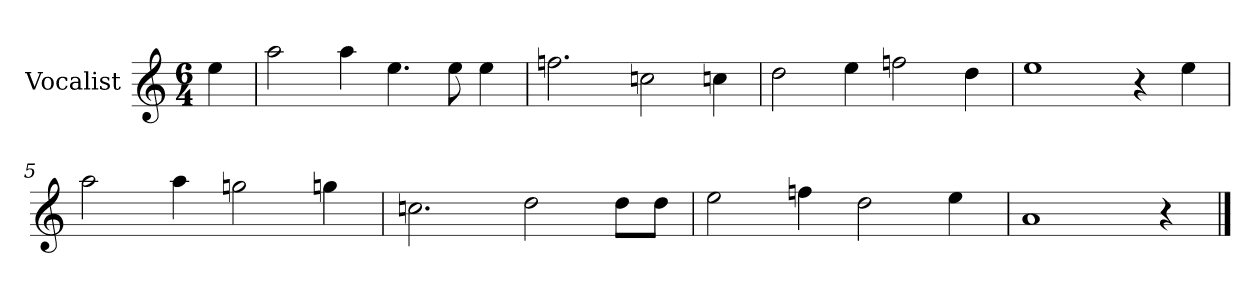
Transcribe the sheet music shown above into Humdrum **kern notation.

**kern
*part1
*staff1
*I"Vocalist
*k[]
*a:
*M6/4
=
4ee
=1
2aa
4aa
4.ee
8ee
4ee
=2
2.ffn
2ccn
4ccn
=3
2dd
4ee
2ffn
4dd
=4
1ee
4r
4ee
=5
2aa
4aa
2ggn
4ggn
=6
2.ccn
2dd
8ddL
8ddJ
=7
2ee
4ffn
2dd
4ee
=8
1a
4r
==
*-
